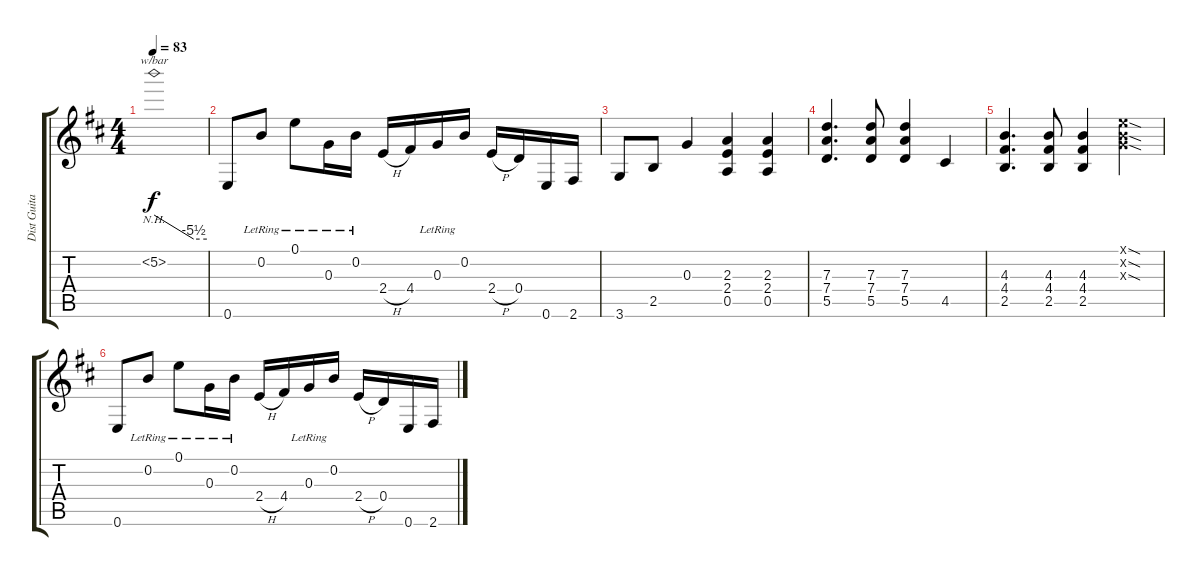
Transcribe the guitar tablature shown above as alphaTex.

\track ("Dist Guitar #2" "Dist Guita") {instrument overdrivenguitar}
\staff {score tabs}
\tuning (E4 B3 G3 D3 A2 E2) {hide}
\ts (4 4)
\tempo 83
\clef g2
\ks d
5.2{nh}.1{tbe (custom default 0 0 45 -22 60 -22) dy f} |
0.6.8 0.2{lr}.8 0.1{lr}.8 0.3{lr}.16 0.2{lr}.16 2.4{h}.16 4.4.16 0.3{lr}.16 0.2.16 2.4{h}.16 0.4.16 0.6.16 2.6.16 |
3.6.8 2.5.8 0.3.4 (2.3 2.4 0.5).4 (2.3 2.4 0.5).4 |
(7.3 7.4 5.5).4{d} (7.3 7.4 5.5).8 (7.3 7.4 5.5).4 4.5.4 |
(4.3 4.4 2.5).4{d} (4.3 4.4 2.5).8 (4.3 4.4 2.5).4 (0.1{sod x} 0.2{sod x} 0.3{sod x}).4 |
0.6.8 0.2{lr}.8 0.1{lr}.8 0.3{lr}.16 0.2{lr}.16 2.4{h}.16 4.4.16 0.3{lr}.16 0.2.16 2.4{h}.16 0.4.16 0.6.16 2.6.16
